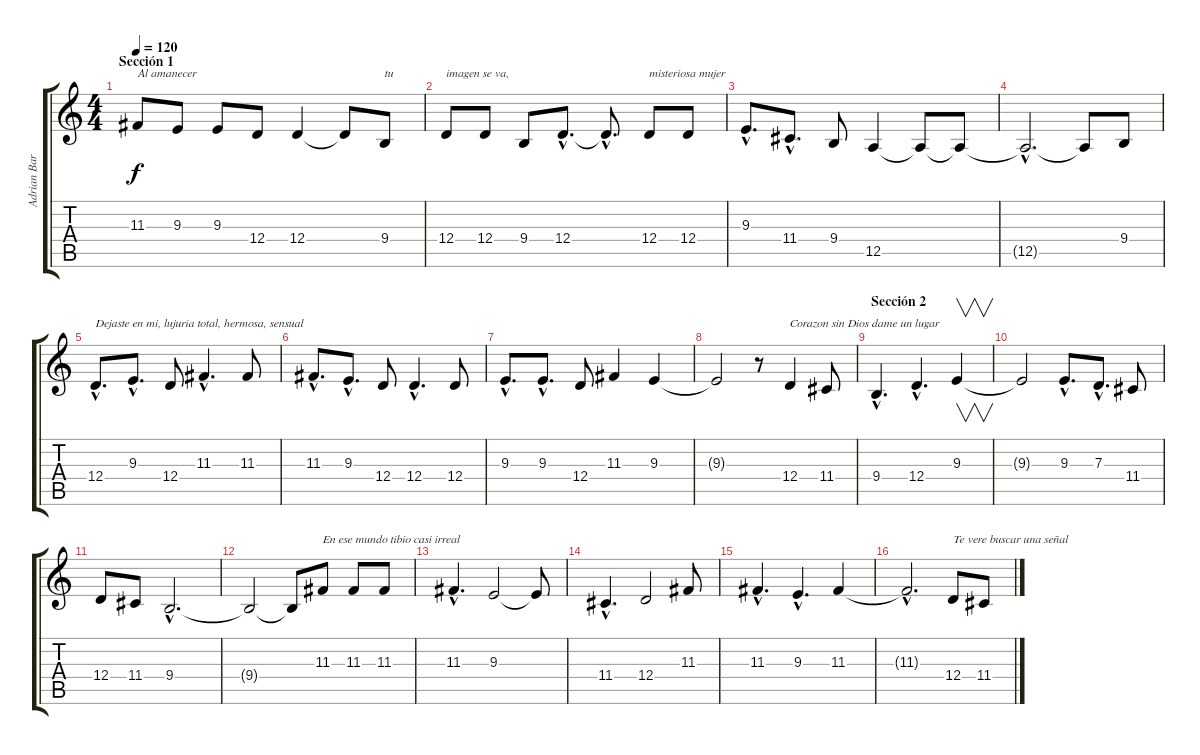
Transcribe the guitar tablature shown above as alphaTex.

\track ("Adrian Barilari" "Adrian Bar") {instrument flute}
\staff {score tabs}
\tuning (E4 B3 G3 D3 A2 E2) {hide}
\ts (4 4)
\section ("" "Sección 1")
\tempo 120
\clef g2
\ks c
11.3.8{txt "Al amanecer " dy f} 9.3.8 9.3.8 12.4.8 12.4.4 12.4{t}.8 9.4.8{txt "tu"} |
12.4.8{txt "imagen se va, "} 12.4.8 9.4.8 12.4{hac}.8{d} 12.4{hac t}.8{d} 12.4.8{txt "misteriosa mujer"} 12.4.8 |
9.3{hac}.8{d} 11.4{hac}.8{d} 9.4.8 12.5.4 12.5{t}.8 12.5{t}.8 |
12.5{hac t}.2{d} 12.5{t}.8 9.4.8 |
12.4{hac}.8{d txt "Dejaste en mi, lujuria total, hermosa, sensual"} 9.3{hac}.8{d} 12.4.8 11.3{hac}.4{d} 11.3.8 |
11.3{hac}.8{d} 9.3{hac}.8{d} 12.4.8 12.4{hac}.4{d} 12.4.8 |
9.3{hac}.8{d} 9.3{hac}.8{d} 12.4.8 11.3.4 9.3.4 |
9.3{t}.2 r.8 12.4.4{txt "Corazon sin Dios dame un lugar"} 11.4.8 |
\section ("" "Sección 2")
9.4{hac}.4{d} 12.4{hac}.4{d} 9.3.4{v} |
9.3{t}.2 9.3{hac}.8{d} 7.3{hac}.8{d} 11.4.8 |
12.4.8 11.4.8 9.4{hac}.2{d} |
9.4{t}.2 9.4{t}.8 11.3.8{txt "En ese mundo tibio casi irreal"} 11.3.8 11.3.8 |
11.3{hac}.4{d} 9.3.2 9.3{t}.8 |
11.4{hac}.4{d} 12.4.2 11.3.8 |
11.3{hac}.4{d} 9.3{hac}.4{d} 11.3.4 |
11.3{hac t}.2{d} 12.4.8{txt "Te vere buscar una señal"} 11.4.8
